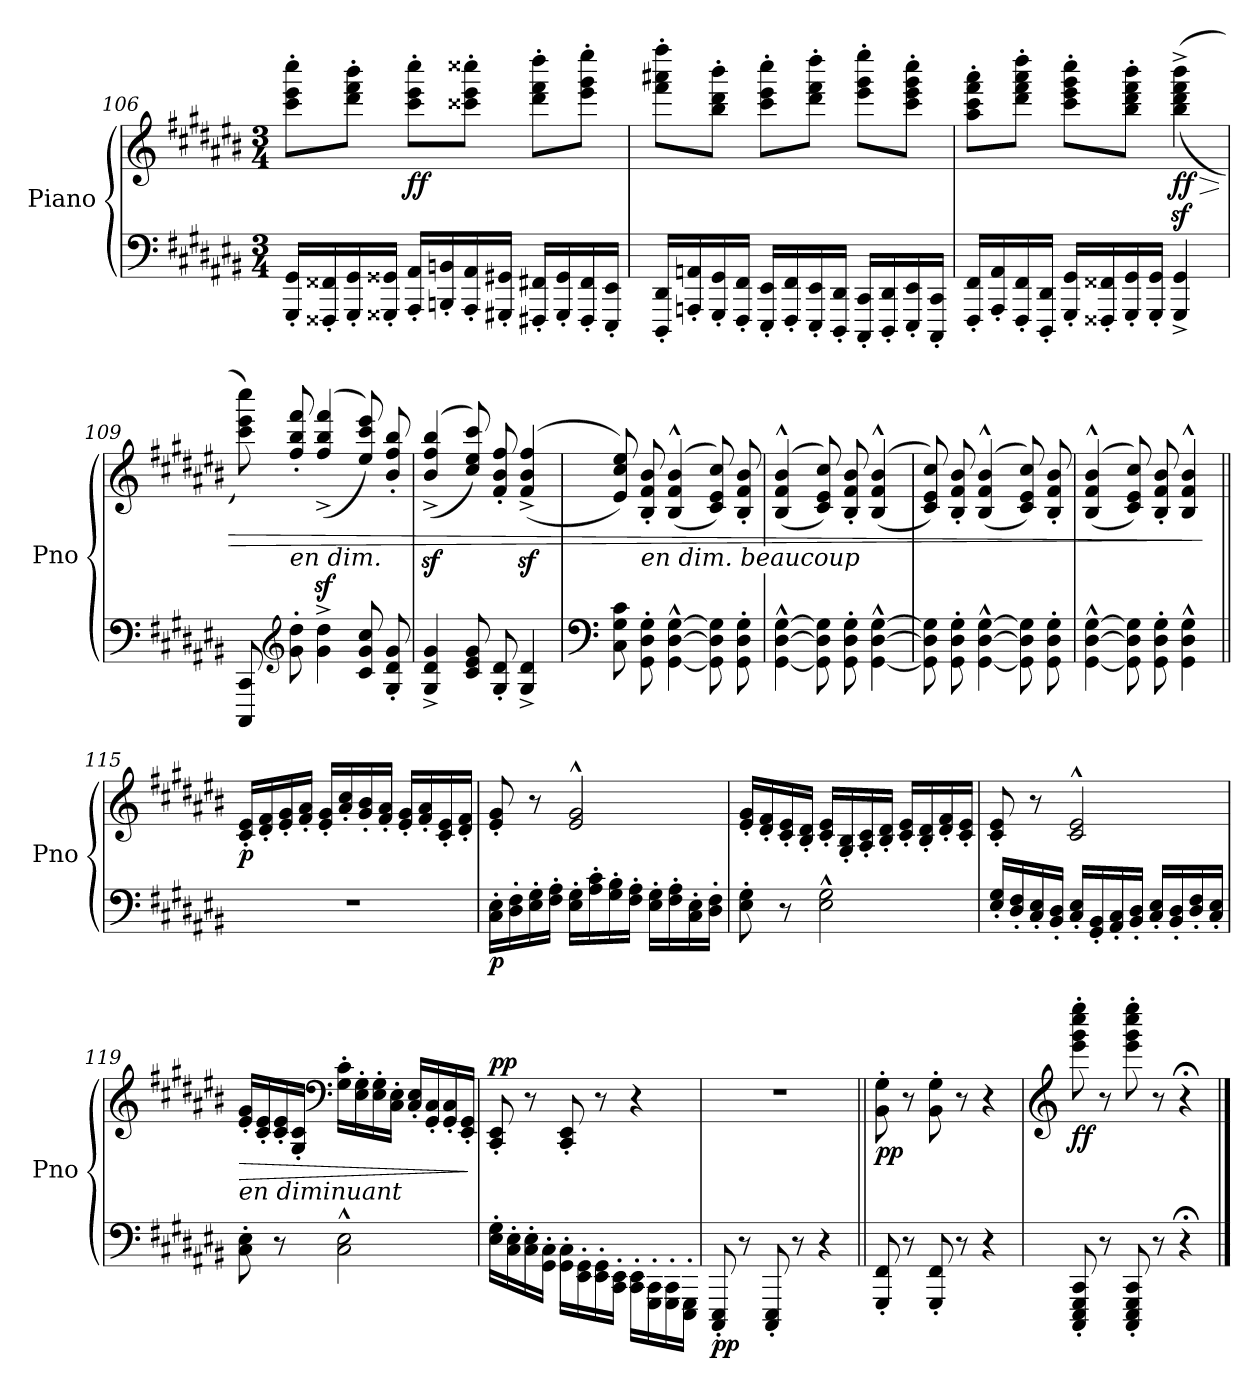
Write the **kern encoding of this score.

**kern	**kern	**dynam
*part1	*part1	*part1
*staff2	*staff1	*staff1/2
*I"Piano	*	*
*I'Pno	*	*
*clefF4	*clefG2	*
*k[f#c#g#d#a#e#b#]	*k[f#c#g#d#a#e#b#]	*
*M3/4	*M3/4	*
=106	=106	=106
16GGG#/' 16GG#/'LL	8ccc#\' 8eee#\' 8cccc#\'L	.
16FFF##X/' 16FF##X/'	.	.
16GGG#/' 16GG#/'	8ddd#\' 8fff#\' 8bbb#\'J	.
16GGG##X/' 16GG##X/'JJ	.	.
!	!	!LO:DY:b
16AAA#/' 16AA#/'LL	8ccc#\' 8eee#\' 8cccc#\'L	ff
16BBBn/' 16BBn/'	.	.
16AAA#/' 16AA#/'	8ccc##X\' 8eee#\' 8cccc##X\'J	.
16GGG#X/' 16GG#X/'JJ	.	.
16FFF#X/' 16FF#X/'LL	8ddd#\' 8fff#\' 8dddd#\'L	.
16GGG#/' 16GG#/'	.	.
16FFF#/' 16FF#/'	8eee#\' 8ggg#\' 8eeee#\'J	.
16EEE#/' 16EE#/'JJ	.	.
=107	=107	=107
16DDD#/' 16DD#/'LL	8fff#\' 8aaa#X\' 8ffff#\'L	.
16AAAn/' 16AAn/'	.	.
16GGG#/' 16GG#/'	8bb#\' 8ddd#\' 8bbb#\'J	.
16FFF#/' 16FF#/'JJ	.	.
16EEE#/' 16EE#/'LL	8ccc#\' 8eee#\' 8cccc#\'L	.
16FFF#/' 16FF#/'	.	.
16EEE#/' 16EE#/'	8ddd#\' 8fff#\' 8dddd#\'J	.
16DDD#/' 16DD#/'JJ	.	.
16CCC#/' 16CC#/'LL	8eee#\' 8ggg#\' 8eeee#\'L	.
16DDD#/' 16DD#/'	.	.
16EEE#/' 16EE#/'	8ccc#\' 8eee#\' 8ggg#\' 8cccc#\'J	.
16CCC#/' 16CC#/'JJ	.	.
!!LO:PB:g=z
=108	=108	=108
16FFF#/' 16FF#/'LL	8aa#\' 8ccc#\' 8fff#\' 8aaa#\'L	.
16AAA#/' 16AA#/'	.	.
16FFF#/' 16FF#/'	8ddd#\' 8fff#\' 8aaa#\' 8dddd#\'J	.
16DDD#/' 16DD#/'JJ	.	.
16GGG#/' 16GG#/'LL	8ccc#\' 8eee#\' 8ggg#\' 8cccc#\'L	.
16FFF##X/' 16FF##X/'	.	.
16GGG#/' 16GG#/'	8bb#\' 8ddd#\' 8fff#\' 8bbb#\'J	.
16GGG#/' 16GG#/'JJ	.	.
!	!	!LO:HP:b
!	!	!LO:DY:n=1:b
4GGG#/^ 4GG#/^	((4bb#\z<^ 4ddd#\z<^ 4fff#\z<^ 4bbb#\z<^	> ff
=109	=109	=109
8CCC#/ 8CC#/	8ccc#\ 8eee#\ 8cccc#\))	.
*clefG2	*	*
!	!LO:TX:b:i:t=en dim.	!
8g#\' 8dd#\'	8ff#/' 8bb#/' 8fff#/'	.
4g#\^ 4dd#\^	(>(4ff#/z<^ 4bb#/z<^ 4fff#/z<^	.
8c#/ 8g#/ 8cc#/	8ee#/ 8ccc#/ 8eee#/))	.
8G#/' 8d#/' 8g#/'	8b#/' 8ff#/' 8bb#/'	.
=110	=110	=110
4G#/^ 4d#/^ 4g#/^	(>(4b#/z<^ 4ff#/z<^ 4bb#/z<^	.
8c#/ 8e#/ 8g#/	8cc#/ 8ee#/ 8ccc#/))	.
8G#/' 8d#/'	8f#/' 8b#/' 8ff#/'	.
4G#/^ 4d#/^	(>(4f#/z<^ 4b#/z<^ 4ff#/z<^	.
=111	=111	=111
*clefF4	*	*
8C#\ 8G#\ 8c#\	8e#/ 8cc#/ 8ee#/))	.
!	!LO:TX:b:i:t=en dim. beaucoup	!
8GG#\' 8D#\' 8G#\'	8B#/' 8f#/' 8b#/'	.
[4GG#\^^ [4D#\^^ [4G#\^^	(>(4B#/^^ 4f#/^^ 4b#/^^	.
8GG#\] 8D#\] 8G#\]	8c#/ 8e#/ 8cc#/))	.
8GG#\' 8D#\' 8G#\'	8B#/' 8f#/' 8b#/'	.
=112	=112	=112
[4GG#\^^ [4D#\^^ [4G#\^^	(>(4B#/^^ 4f#/^^ 4b#/^^	.
8GG#\] 8D#\] 8G#\]	8c#/ 8e#/ 8cc#/))	.
8GG#\' 8D#\' 8G#\'	8B#/' 8f#/' 8b#/'	.
[4GG#\^^ [4D#\^^ [4G#\^^	(>(4B#/^^ 4f#/^^ 4b#/^^	.
!!LO:LB:g=z
=113	=113	=113
8GG#\] 8D#\] 8G#\]	8c#/ 8e#/ 8cc#/))	.
8GG#\' 8D#\' 8G#\'	8B#/' 8f#/' 8b#/'	.
[4GG#\^^ [4D#\^^ [4G#\^^	((>4B#/^^ 4f#/^^ 4b#/^^	.
8GG#\] 8D#\] 8G#\]	8c#/ 8e#/ 8cc#/))	.
8GG#\' 8D#\' 8G#\'	8B#/' 8f#/' 8b#/'	.
=114	=114	=114
[4GG#\^^ [4D#\^^ [4G#\^^	(>(4B#/^^ 4f#/^^ 4b#/^^	.
8GG#\] 8D#\] 8G#\]	8c#/ 8e#/ 8cc#/))	.
8GG#\' 8D#\' 8G#\'	8B#/' 8f#/' 8b#/'	.
4GG#\^^ 4D#\^^ 4G#\^^	4B#/^^ 4f#/^^ 4b#/^^	.
.	.	]
=115||	=115||	=115||
!	!	!LO:DY:b
2.r	16c#/' 16e#/'LL	p
.	16d#/' 16f#/'	.
.	16e#/' 16g#/'	.
.	16f#/' 16a#/'JJ	.
.	16e#/' 16g#/'LL	.
.	16a#/' 16cc#/'	.
.	16g#/' 16b#/'	.
.	16f#/' 16a#/'JJ	.
.	16e#/' 16g#/'LL	.
.	16f#/' 16a#/'	.
.	16c#/' 16e#/'	.
.	16d#/' 16f#/'JJ	.
=116	=116	=116
!	!	!LO:DY:b=2
16C#\' 16E#\'LL	8e#/' 8g#/'	p
16D#\' 16F#\'	.	.
16E#\' 16G#\'	8r	.
16F#\' 16A#\'JJ	.	.
16E#\' 16G#\'LL	2e#/^^ 2g#/^^	.
16A#\' 16c#\'	.	.
16G#\' 16B#\'	.	.
16F#\' 16A#\'JJ	.	.
16E#\' 16G#\'LL	.	.
16F#\' 16A#\'	.	.
16C#\' 16E#\'	.	.
16D#\' 16F#\'JJ	.	.
!!LO:LB:g=z
=117	=117	=117
8E#\' 8G#\'	16e#/' 16g#/'LL	.
.	16d#/' 16f#/'	.
8r	16c#/' 16e#/'	.
.	16B#/' 16d#/'JJ	.
2E#\^^ 2G#\^^	16c#/' 16e#/'LL	.
.	16G#/' 16B#/'	.
.	16A#/' 16c#/'	.
.	16B#/' 16d#/'JJ	.
.	16c#/' 16e#/'LL	.
.	16B#/' 16d#/'	.
.	16d#/' 16f#/'	.
.	16c#/' 16e#/'JJ	.
=118	=118	=118
16E#/' 16G#/'LL	8c#/' 8e#/'	.
16D#/' 16F#/'	.	.
16C#/' 16E#/'	8r	.
16BB#/' 16D#/'JJ	.	.
16C#/' 16E#/'LL	2c#/^^ 2e#/^^	.
16GG#/' 16BB#/'	.	.
16AA#/' 16C#/'	.	.
16BB#/' 16D#/'JJ	.	.
16C#/' 16E#/'LL	.	.
16BB#/' 16D#/'	.	.
16D#/' 16F#/'	.	.
16C#/' 16E#/'JJ	.	.
=119	=119	=119
!	!LO:TX:b:i:t=en diminuant	!
!	!	!LO:HP:b
8C#\' 8E#\'	16e#/' 16g#/'LL	>
.	16c#/' 16e#/'	.
8r	16c#/' 16e#/'	.
.	16G#/' 16c#/'JJ	.
*	*clefF4	*
2C#\^^ 2E#\^^	16G#\' 16c#\'LL	.
.	16E#\' 16G#\'	.
.	16E#\' 16G#\'	.
.	16C#\' 16E#\'JJ	.
.	16C#/' 16E#/'LL	.
.	16GG#/' 16C#/'	.
.	16GG#/' 16C#/'	.
.	16EE#/' 16GG#/'JJ	.
.	.	]
!!LO:LB:g=z
=120	=120	=120
!	!	!LO:DY:a
16E#\' 16G#\'LL	8CC#/' 8EE#/'	pp
16C#\' 16E#\'	.	.
16C#\' 16E#\'	8r	.
16GG#\' 16C#\'JJ	.	.
16GG#\' 16C#\'LL	8CC#/' 8EE#/'	.
16EE#\' 16GG#\'	.	.
16EE#\' 16GG#\'	8r	.
16CC#\' 16EE#\'JJ	.	.
16CC#\' 16EE#\'LL	4r	.
16GGG#\' 16CC#\'	.	.
16GGG#\' 16CC#\'	.	.
16EEE#\' 16GGG#\'JJ	.	.
=121	=121	=121
!	!	!LO:DY:b=2
8CCC#/' 8EEE#/'	2.r	pp
8r	.	.
8CCC#/' 8EEE#/'	.	.
8r	.	.
4r	.	.
=122||	=122||	=122||
!	!	!LO:DY:b
8GGG#/' 8FF#/'	8BB#\' 8G#\'	pp
8r	8r	.
8GGG#/' 8FF#/'	8BB#\' 8G#\'	.
8r	8r	.
4r	4r	.
=123	=123	=123
*	*clefG2	*
!	!	!LO:DY:b
8CCC#/' 8EEE#/' 8GGG#/' 8CC#/'	8eee#\' 8ggg#\' 8cccc#\' 8eeee#\'	ff
8r	8r	.
8CCC#/' 8EEE#/' 8GGG#/' 8CC#/'	8eee#\' 8ggg#\' 8cccc#\' 8eeee#\'	.
8r	8r	.
4r;<	4r;<	.
==	==	==
*-	*-	*-
